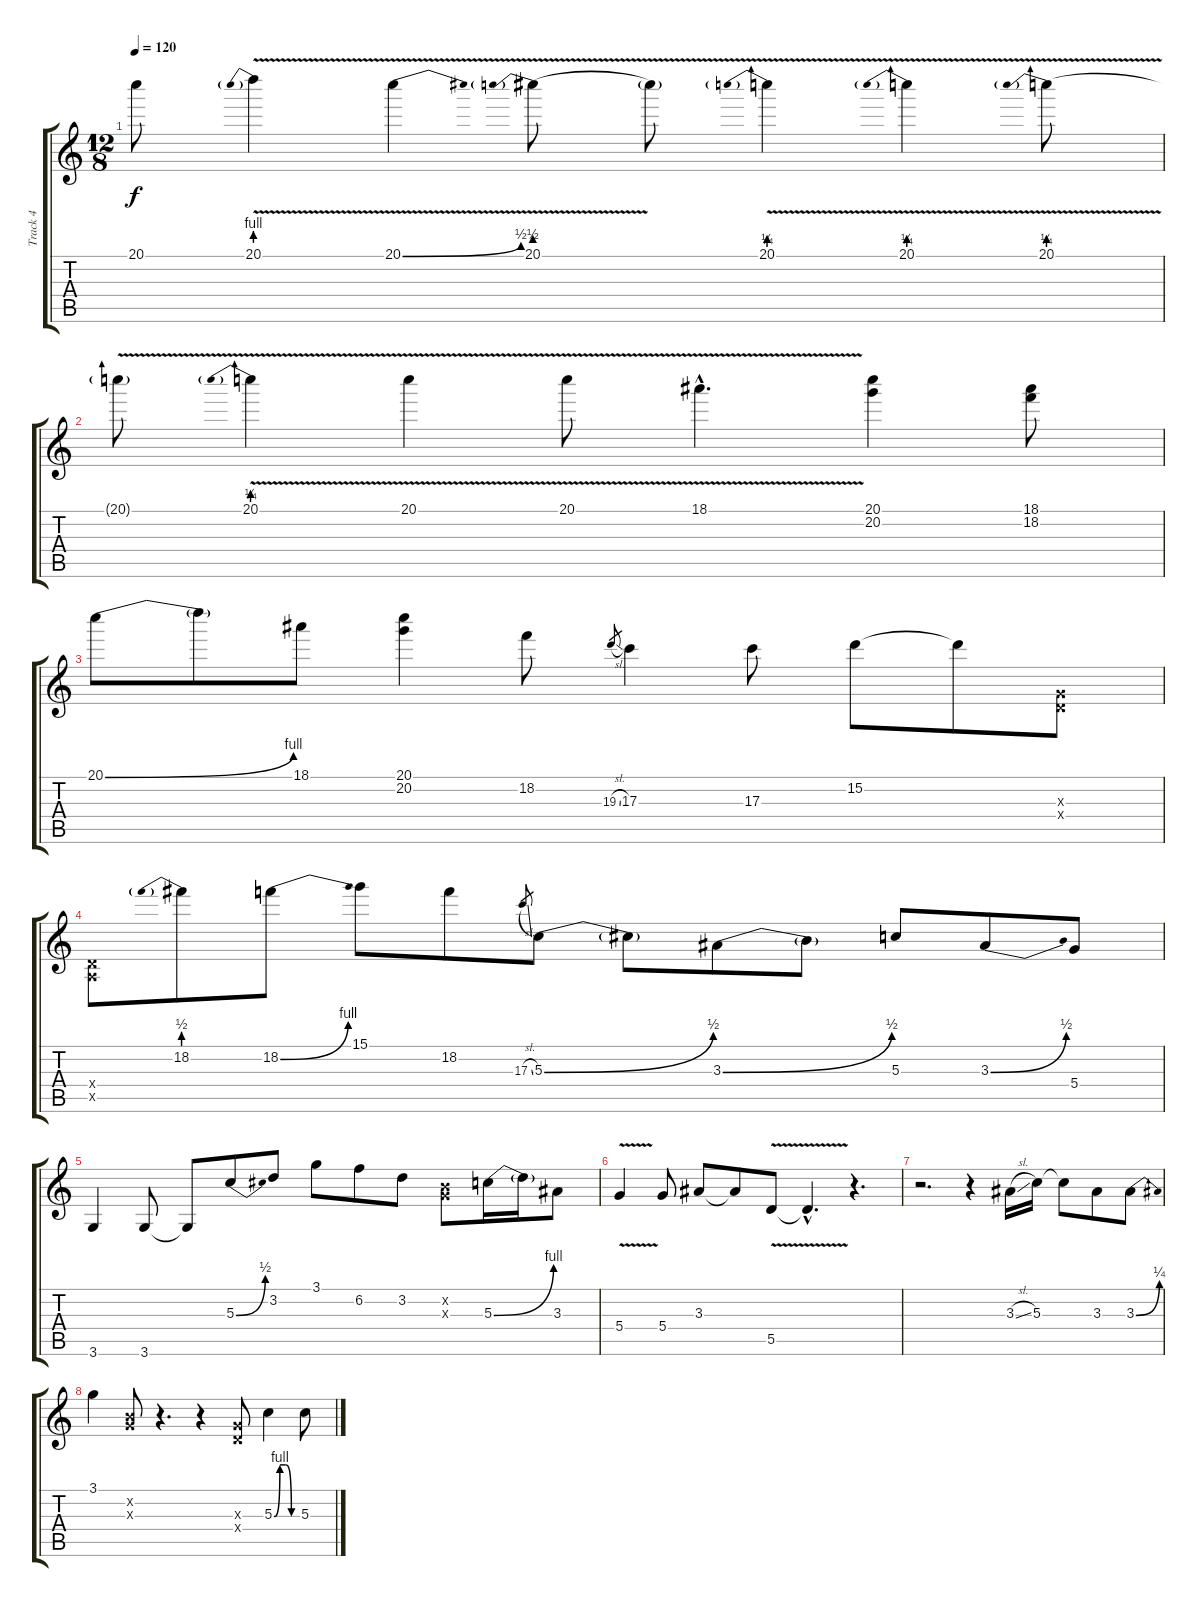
\track ("Track 4" "Track 4") {instrument overdrivenguitar}
\staff {score tabs}
\tuning (E4 B3 G3 D3 A2 E2) {hide}
\ts (12 8)
\tempo 120
\clef g2
\ks c
20.1{t}.8{dy f} 20.1{be (prebend 0 4 60 4) v}.4 20.1{be (bend 0 0 60 2) v}.4 20.1{be (prebend 0 2 60 2) v}.8 20.1{t}.8 20.1{be (prebend 0 1 60 1) v}.4 20.1{be (prebend 0 1 60 1) v}.4 20.1{be (prebend 0 1 60 1) v}.8 |
20.1{t}.8 20.1{be (prebend 0 1 60 1) v}.4 20.1{v}.4 20.1{v}.8 18.1{v hac}.4{d} (20.1 20.2).4 (18.1 18.2).8 |
20.1{be (bend 0 0 60 4)}.8 20.1{t}.8 18.1.8 (20.1 20.2).4 18.2.8 19.3{sl}.8{gr} 17.3.4 17.3.8 15.2.8 15.2{t}.8 (0.3{x} 0.4{x}).8 |
(0.4{x} 0.5{x}).8 18.2{be (prebend 0 2 60 2)}.8 18.2{be (bend 0 0 60 4)}.8 15.1.8 18.2.8 17.3{sl}.8{gr} 5.3{be (bend 0 0 60 2)}.8 5.3{t}.8 3.3{be (bend 0 0 60 2)}.8 3.3{t}.8 5.3.8 3.3{be (bend 0 0 60 2)}.8 5.4.8 |
3.6.4 3.6.8 3.6{t}.8 5.3{be (bend 0 0 60 2)}.8 3.2.8 3.1.8 6.2.8 3.2.8 (0.2{x} 0.3{x}).8 5.3{be (bend 0 0 60 4)}.16 5.3{t}.16 3.3.8 |
5.4{v}.4 5.4.8 3.3.8 3.3{t}.8 5.5{v}.8 5.5{hac t}.4{d} r.4{d} |
r.2{d} r.4 3.3{sl}.16 5.3.16 5.3{t}.8 3.3.8 3.3{be (bend 0 0 60 1)}.8 |
3.1.4 (0.2{x} 0.3{x}).8 r.4{d} r.4 (0.3{x} 0.4{x}).8 5.3{be (custom 0 0 15 4 30 4 45 0 60 0)}.4 5.3.8
